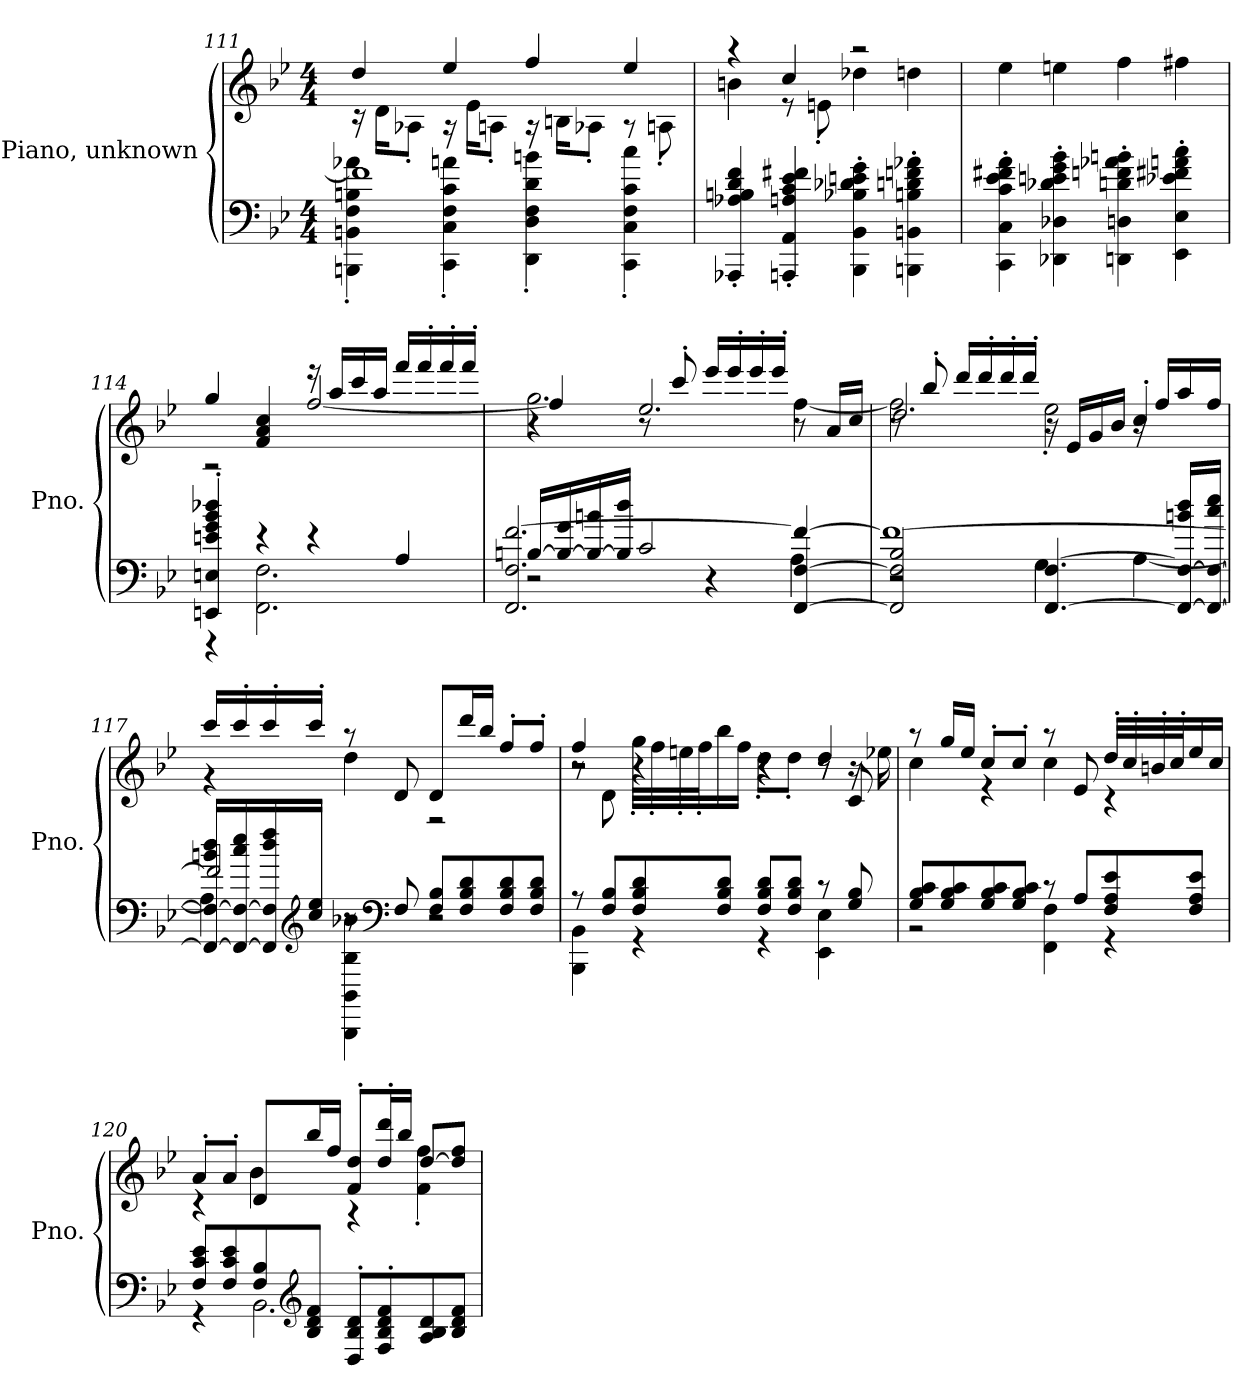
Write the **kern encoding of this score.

**kern	**kern
*part1	*part1
*staff2	*staff1
*I"Piano, unknown	*
*I'Pno.	*
!!LO:LB:g=z
*clefF4	*clefG2
*k[b-e-]	*k[b-e-]
*M4/4	*M4/4
=111	=111
*^	*^
1f]	4BBBn\' 4BBn\' 4F\' 4Bn\' 4a-X\'	4dd/	16r
.	.	.	16d\KL
.	.	.	8A-X'\J
.	4CC\' 4C\' 4F\' 4c\' 4an\'	4ee-/	16r
.	.	.	16e-\KL
.	.	.	8An'\J
.	4DD\' 4D\' 4F\' 4d\' 4bn\'	4ff/	16r
.	.	.	16Bn\KL
.	.	.	8A-X'\J
.	4CC\' 4C\' 4F\' 4c\' 4cc\'	4ee-/	8r
.	.	.	8An'\
*v	*v	*	*
=112	=112	=112
4AAA-X/' 4A-X/' 4Bn/' 4d/' 4f/'	4r	4bn\
4AAAn/' 4AA/' 4An/' 4c/' 4e-/' 4f#X/'	4cc/	8r
.	.	8en'\
4BBB-\' 4BB-\' 4B-X\' 4d-X\' 4en\' 4g\'	2r	4dd-X\
4BBBn\' 4BBn\' 4Bn\' 4dn\' 4fn\' 4a-X\'	.	4ddn\
*	*v	*v
=113	=113
4CC\' 4C\' 4c\' 4e-\' 4f#X\' 4a\'	4ee-\
4DD-X\' 4D-X\' 4d-X\' 4en\' 4g\' 4b-\'	4een\
4DDn\' 4Dn\' 4dn\' 4fn\' 4a-X\' 4bn\'	4ff\
4EE-\' 4E-\' 4e-X\' 4f#X\' 4an\' 4cc\'	4ff#X\
!!LO:LB:g=z
=114	=114
*^	*^
4EEn/' 4En/' 4en/' 4g/' 4b-/' 4dd-X/'	4r	4gg/	2r
4r	2.FF\ 2.F\	4f/ 4a/ 4cc/	.
4r	.	16r	[2ff/
.	.	16aa/LL	.
.	.	16ccc/	.
.	.	16aa/JJ	.
4A/	.	16fff/LL	.
.	.	16fff'/	.
.	.	16fff'/	.
.	.	16fff'/JJ	.
=115	=115	=115	=115
*	*^	*	*^
[16Bn/LL	2r	2.FF/ 2.F/ [2.f/	4r	2.gg\	4ff/]
16B/_ 16g/	.	.	.	.	.
16B/_ 16bn/	.	.	.	.	.
16B/] 16dd/JJ	.	.	.	.	.
2c/	.	.	8r	.	2.ee-/
.	.	.	8ccc'/	.	.
.	4r	.	16eee-/LL	.	.
.	.	.	16eee-'/	.	.
.	.	.	16eee-'/	.	.
.	.	.	16eee-'/JJ	.	.
[4FF/ [4F/	4A\	4f/_	8r	[4ff\	.
.	.	.	16a/LL	.	.
.	.	.	16cc/JJ	.	.
!!LO:LB:g=z	!!	!!
=116	=116	=116	=116	=116	=116
2FF/] 2F/] 2B-/	2r	1f_	8r	2ff\]	2.dd/
.	.	.	8bb-'/	.	.
.	.	.	16ddd/LL	.	.
.	.	.	16ddd'/	.	.
.	.	.	16ddd'/	.	.
.	.	.	16ddd'/JJ	.	.
[4.FF/ [4.F/	4G\	.	16r	2ee-'\	.
.	.	.	16e-/LL	.	.
.	.	.	16g/	.	.
.	.	.	16b-/JJ	.	.
.	[4A\	.	16r	.	4cc'/
.	.	.	16ff/LL	.	.
16FF/_ 16F/_ 16bn/ 16dd/LL	.	.	16aa/	.	.
16FF/_ 16F/_ 16cc/ 16ee-/JJ	.	.	16ff/JJ	.	.
*	*	*	*	*v	*v
=117	=117	=117	=117	=117
16FF/_ 16F/_ 16bn/ 16dd/LL	4A\]	2f/]	16ccc/LL	4r
16FF/_ 16F/_ 16cc/ 16ee-/	.	.	16ccc'/	.
16FF/] 16F/] 16dd/ 16ff/	.	.	16ccc'/	.
*clefG2	*	*	*	*
16cc/ 16ee-/JJ	.	.	16ccc'/JJ	.
8r	4BBB-\ 4BB-\ 4B-\ 4b-X\	.	8r	4dd\
*clefF4	*	*	*	*
8F/	.	.	8d/	.
8F/ 8B-/L	2r	2r	8d/L	2r
8F/ 8B-/ 8d/	.	.	16ddd/L	.
.	.	.	16bb-/JJ	.
8F/ 8B-/ 8d/	.	.	8ff'/L	.
8F/ 8B-/ 8d/J	.	.	8ff'/J	.
*	*v	*v	*	*
!!LO:PB:g=z
=118	=118	=118	=118
*	*	*	*^
8r	4BBB-\ 4BB-\	4ff/	8r	2r
8F/ 8B-/L	.	.	8d\	.
8F/ 8B-/ 8d/	4r	4r	32gg'\LLL	.
.	.	.	32ff'\	.
.	.	.	32een'\	.
.	.	.	32ff'\J	.
8F/ 8B-/ 8d/J	.	.	16bb-\	.
.	.	.	16ff\JJ	.
8F/ 8B-/ 8d/L	4r	4r	8dd'\L	4r
8F/ 8B-/ 8d/J	.	.	8dd'\J	.
8r	4EE-\ 4E-\	4dd/	8r	8r
8G/ 8B-/	.	.	16r	8c/
.	.	.	16ee-X\	.
*	*	*	*v	*v
=119	=119	=119	=119
8G/ 8B-/ 8c/L	2r	8r	4cc\
8G/ 8B-/ 8c/	.	16gg/LL	.
.	.	16ee-/JJ	.
8G/ 8B-/ 8c/	.	8cc'/L	4r
8G/ 8B-/ 8c/J	.	8cc'/J	.
8r	4FF\ 4F\	8r	4cc\
8A/L	.	8e-/	.
8F/ 8A/ 8e-/	4r	32dd'/LLL	4r
.	.	32cc'/	.
.	.	32bn'/	.
.	.	32cc'/J	.
8F/ 8A/ 8e-/J	.	16ee-/	.
.	.	16cc/JJ	.
!!LO:LB:g=z	!!
=120	=120	=120	=120
8F/ 8c/ 8e-/L	4r	8a'/L	4r
8F/ 8c/ 8e-/	.	8a'/J	.
8F/ 8B-/	2.BB-\	8d/L	4b-\
*clefG2	*	*	*
8B-/ 8d/ 8f/J	.	16bb-/L	.
.	.	16ff/JJ	.
8D/' 8B-/' 8d/'L	.	8f/' 8dd/'L	4r
8F/' 8B-/' 8d/' 8f/'	.	16dd/' 16ddd/'L	.
.	.	16bb-/JJ	.
8A/ 8B-/ 8d/	.	[8dd/L	4f\' 4ff\'
8B-/ 8d/ 8f/J	.	8dd/] 8ff/J	.
*v	*v	*	*
*	*v	*v
=	=
*-	*-
